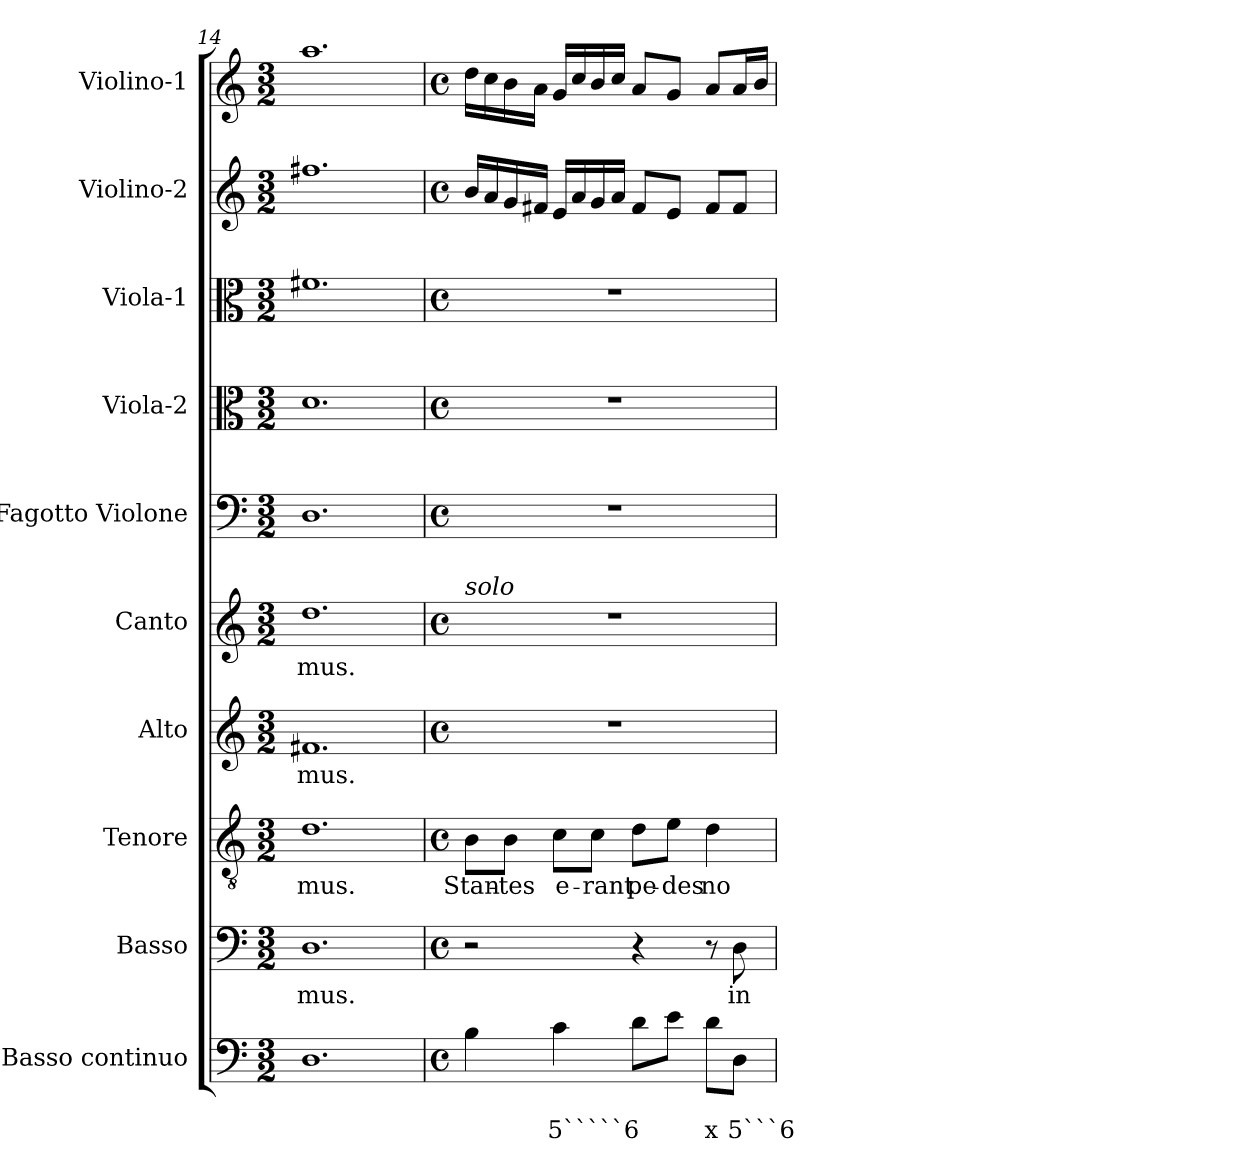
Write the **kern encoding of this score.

**kern	**text	**text	**kern	**text	**kern	**text	**kern	**text	**kern	**text	**kern	**kern	**kern	**kern	**kern
*part10	*part10	*part10	*part9	*part9	*part8	*part8	*part7	*part7	*part6	*part6	*part5	*part4	*part3	*part2	*part1
*staff10	*staff10	*staff10	*staff9	*staff9	*staff8	*staff8	*staff7	*staff7	*staff6	*staff6	*staff5	*staff4	*staff3	*staff2	*staff1
*I"Basso continuo	*	*	*I"Basso	*	*I"Tenore	*	*I"Alto	*	*I"Canto	*	*I"Fagotto Violone	*I"Viola-2	*I"Viola-1	*I"Violino-2	*I"Violino-1
*I'BC	*	*	*I'B	*	*I'T	*	*I'A	*	*I'C	*	*I'Fg	*I'Va2	*I'Va1	*I'Vi2	*I'Vi1
*clefF4	*	*	*clefF4	*	*clefGv2	*	*clefG2	*	*clefG2	*	*clefF4	*clefC3	*clefC3	*clefG2	*clefG2
*k[]	*	*	*k[]	*	*k[]	*	*k[]	*	*k[]	*	*k[]	*k[]	*k[]	*k[]	*k[]
*C:	*	*	*C:	*	*C:	*	*C:	*	*C:	*	*C:	*C:	*C:	*C:	*C:
*M3/2	*	*	*M3/2	*	*M3/2	*	*M3/2	*	*M3/2	*	*M3/2	*M3/2	*M3/2	*M3/2	*M3/2
=14	=14	=14	=14	=14	=14	=14	=14	=14	=14	=14	=14	=14	=14	=14	=14
!	!	!	!	!LO:LY:b	!	!	!	!	!	!	!	!	!	!	!
!	!	!	!	!	!	!LO:LY:b	!	!	!	!	!	!	!	!	!
!	!	!	!	!	!	!	!	!LO:LY:b	!	!	!	!	!	!	!
!	!	!	!	!	!	!	!	!	!	!LO:LY:b	!	!	!	!	!
1.D	.	.	1.D	-mus.	1.d	-mus.	1.f#X	-mus.	1.dd	-mus.	1.D	1.d	1.f#X	1.ff#X	1.aa
!!LO:LB:g=z
=15	=15	=15	=15	=15	=15	=15	=15	=15	=15	=15	=15	=15	=15	=15	=15
*M4/4	*	*	*M4/4	*	*M4/4	*	*M4/4	*	*M4/4	*	*M4/4	*M4/4	*M4/4	*M4/4	*M4/4
*met(c)	*	*	*met(c)	*	*met(c)	*	*met(c)	*	*met(c)	*	*met(c)	*met(c)	*met(c)	*met(c)	*met(c)
!	!	!	!	!	!	!	!	!	!LO:TX:a:i:t=solo	!	!	!	!	!	!
!	!	!	!	!	!	!LO:LY:b	!	!	!	!	!	!	!	!	!
4B\	.	.	2r	.	8B\L	Stan-	1r	.	1r	.	1r	1r	1r	16b/LL	16dd\LL
.	.	.	.	.	.	.	.	.	.	.	.	.	.	16a/	16cc\
!	!	!	!	!	!	!LO:LY:b	!	!	!	!	!	!	!	!	!
.	.	.	.	.	8B\J	-tes	.	.	.	.	.	.	.	16g/	16b\
.	.	.	.	.	.	.	.	.	.	.	.	.	.	16f#X/JJ	16a\JJ
!	!	!LO:LY:b	!	!	!	!	!	!	!	!	!	!	!	!	!
!	!	!	!	!	!	!LO:LY:b	!	!	!	!	!	!	!	!	!
4c\	.	5`````6	.	.	8c\L	e-	.	.	.	.	.	.	.	16e/LL	16g/LL
.	.	.	.	.	.	.	.	.	.	.	.	.	.	16a/	16cc/
!	!	!	!	!	!	!LO:LY:b	!	!	!	!	!	!	!	!	!
.	.	.	.	.	8c\J	-rant	.	.	.	.	.	.	.	16g/	16b/
.	.	.	.	.	.	.	.	.	.	.	.	.	.	16a/JJ	16cc/JJ
!	!	!	!	!	!	!LO:LY:b	!	!	!	!	!	!	!	!	!
8d\L	.	.	4r	.	8d\L	pe-	.	.	.	.	.	.	.	8f#/L	8a/L
!	!	!	!	!	!	!LO:LY:b	!	!	!	!	!	!	!	!	!
8e\J	.	.	.	.	8e\J	-des	.	.	.	.	.	.	.	8e/J	8g/J
!	!	!LO:LY:b	!	!	!	!	!	!	!	!	!	!	!	!	!
!	!	!	!	!	!	!LO:LY:b	!	!	!	!	!	!	!	!	!
8d\L	.	x	8r	.	4d\	no-	.	.	.	.	.	.	.	8f#/L	8a/L
!	!	!LO:LY:b	!	!	!	!	!	!	!	!	!	!	!	!	!
!	!	!	!	!LO:LY:b	!	!	!	!	!	!	!	!	!	!	!
8D\J	.	5```6	8D\	in	.	.	.	.	.	.	.	.	.	8f#/J	16a/L
.	.	.	.	.	.	.	.	.	.	.	.	.	.	.	16b/JJ
=	=	=	=	=	=	=	=	=	=	=	=	=	=	=	=
*-	*-	*-	*-	*-	*-	*-	*-	*-	*-	*-	*-	*-	*-	*-	*-
